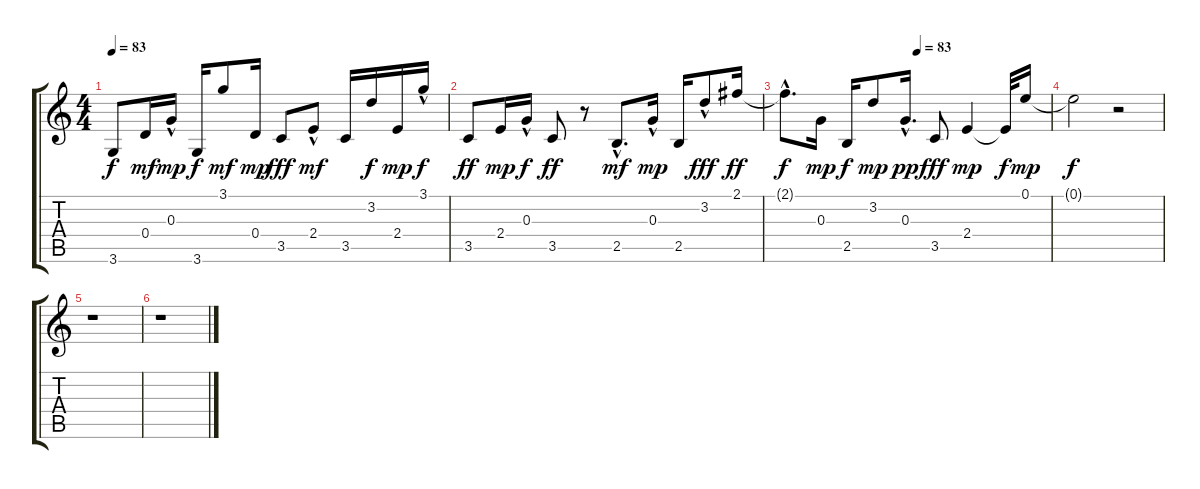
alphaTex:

\track "" {instrument electricguitarclean}
\staff {score tabs}
\tuning (E4 B3 G3 D3 A2 E2) {hide}
\ts (4 4)
\tempo 83
\clef g2
\ks c
3.6.8{dy f} 0.4.16{dy mf} 0.3{hac}.16{dy mp} 3.6.16{dy f} 3.1.8{dy mf} 0.4.16{dy mp} 3.5.8{dy fff} 2.4{hac}.8{dy mf} 3.5.16 3.2.16{dy f} 2.4.16{dy mp} 3.1{hac}.16{dy f} |
3.5.8{dy ff} 2.4.16{dy mp} 0.3{hac}.16{dy f} 3.5.8{dy ff} r.8 2.5{hac}.8{d dy mf} 0.3{hac}.16{dy mp} 2.5.16 3.2{hac}.8{dy fff} 2.1.16{dy ff} |
\tempo (83 0.5)
2.1{hac t}.8{d dy f} 0.3.16{dy mp} 2.5.16{dy f} 3.2.8{dy mp} 0.3{hac}.16{d dy pp} 3.5.8{dy fff} 2.4.4{dy mp} 2.4{t}.32{dy f} 0.1.16{dy mp} |
0.1{t}.2{dy f} r.2 |
r.1 |
r.1
